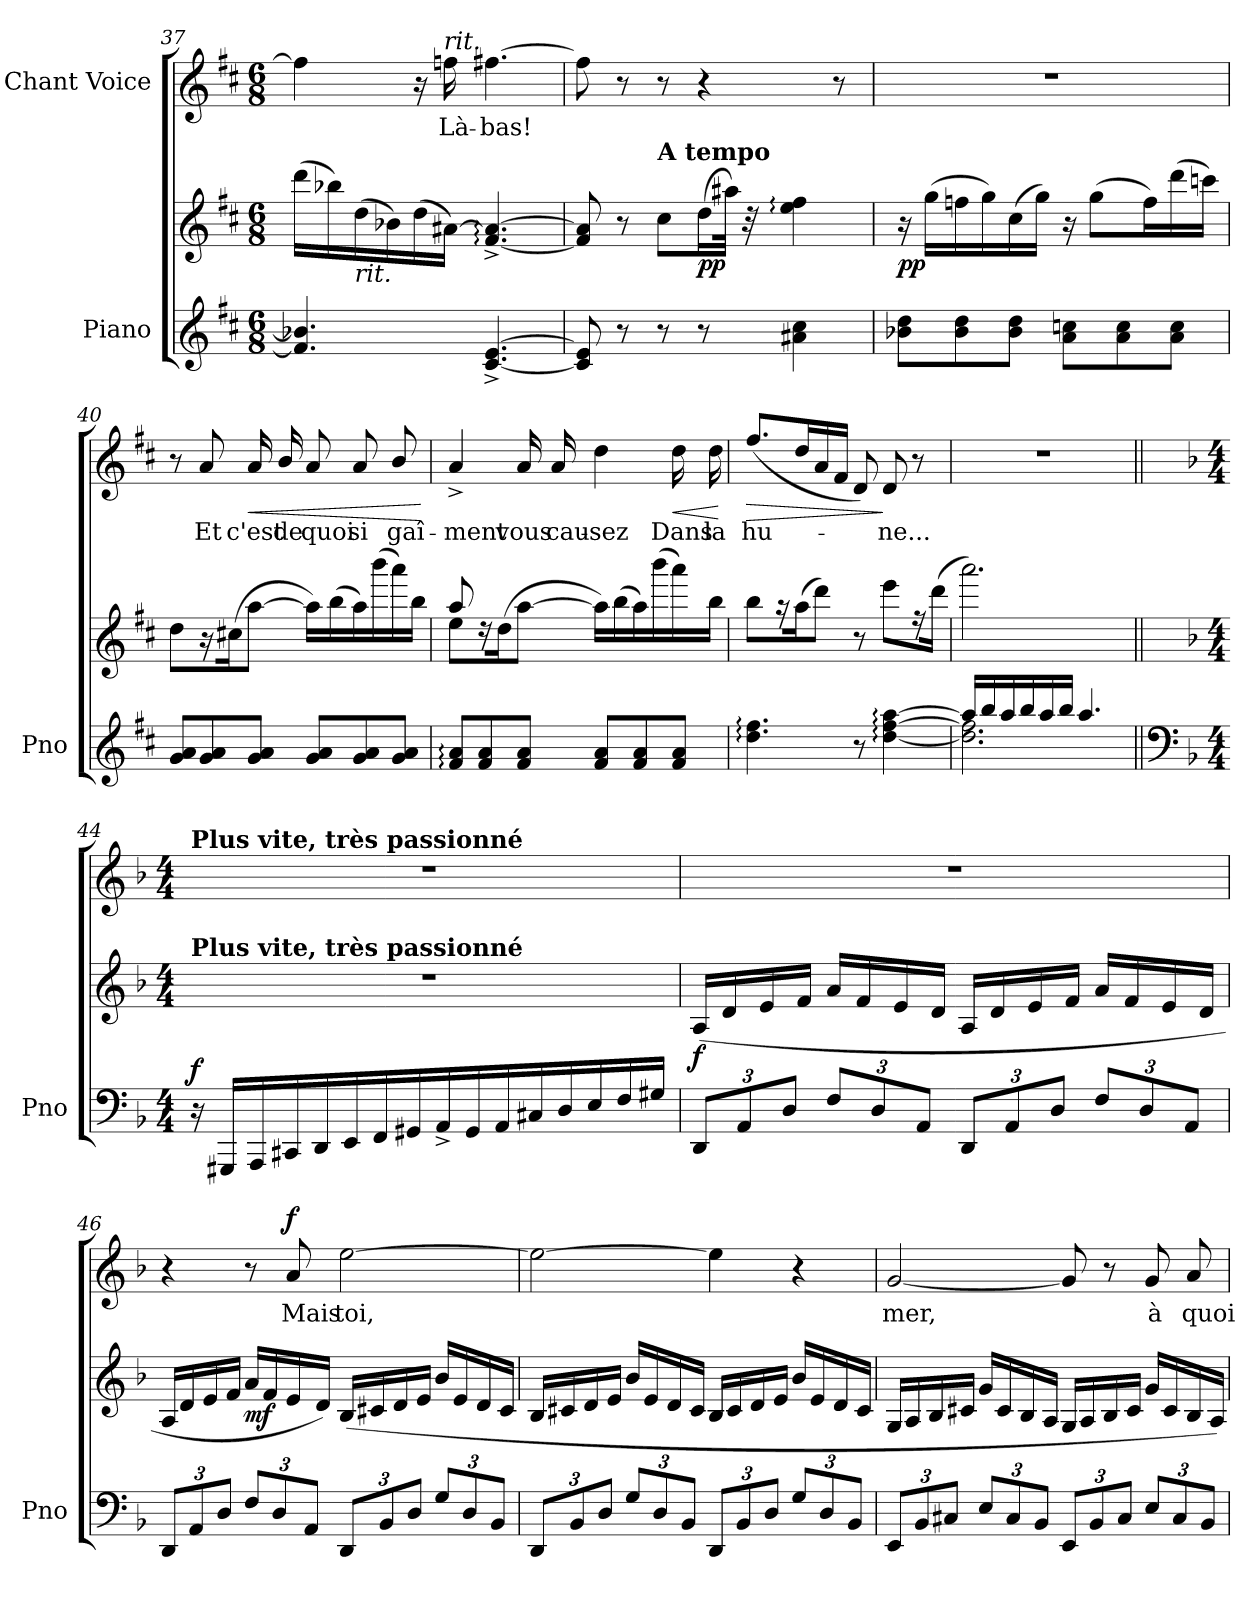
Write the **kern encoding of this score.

**kern	**kern	**dynam	**kern	**text	**dynam
*part2	*part2	*part2	*part1	*part1	*part1
*staff3	*staff2	*staff2/3	*staff1	*staff1	*staff1
*I"Piano	*	*	*I"Chant Voice	*	*
*I'Pno	*	*	*	*	*
*clefG2	*clefG2	*	*clefG2	*	*
*k[f#c#]	*k[f#c#]	*	*k[f#c#]	*	*
*M6/8	*M6/8	*	*M6/8	*	*
=37	=37	=37	=37	=37	=37
4.fn/] 4.b-X/]	(>16ddd\LL	.	4ff\]	.	.
.	16bb-X\)	.	.	.	.
!	!LO:TX:b:i:t=rit.	!	!	!	!
.	(>16dd\	.	.	.	.
.	16b-X\)	.	.	.	.
.	(>16dd\	.	16r	.	.
*	*	*	*MM108	*	*
!	!	!	!LO:TX:a:i:t=rit.	!	!
!	!	!	!	!LO:LY:b	!
.	[16a#X\JJ)	.	16ffn\	Là-	.
!	!	!	!	!LO:LY:b	!
[4.c#/^ [4.e/^	[4.f#/:^ 4.a#/_:^	.	[4.ff#X\	-bas!	.
=38	=38	=38	=38	=38	=38
8c#/] 8e/]	8f#/] 8a#/]	.	8ff#\]	.	.
8r	8r	.	8r	.	.
*	*	*	*MM116	*	*
!	!LO:TX:a:B:t=A tempo	!	!	!	!
8r	8cc#\L	.	8r	.	.
!	!	!LO:DY:b	!	!	!
8r	(>16dd\L	pp	4r	.	.
.	32aa#X\JJk)	.	.	.	.
.	32r	.	.	.	.
4a#X\ 4cc#\	4ee\: 4ff#\:	.	.	.	.
.	.	.	8r	.	.
!!LO:LB:g=z
=39	=39	=39	=39	=39	=39
!	!	!LO:DY:b	!	!	!
8b-X\ 8dd\L	16r	pp	2.r	.	.
.	(>16gg\LL	.	.	.	.
8b-\ 8dd\	16ffn\	.	.	.	.
.	16gg\)	.	.	.	.
8b-\ 8dd\J	(>16cc#\	.	.	.	.
.	16gg\JJ)	.	.	.	.
8a\ 8ccn\L	16r	.	.	.	.
.	(>8gg\L	.	.	.	.
8a\ 8cc\	.	.	.	.	.
.	16ff\L)	.	.	.	.
8a\ 8cc\J	(>16ddd\	.	.	.	.
.	16cccn\JJ)	.	.	.	.
=40	=40	=40	=40	=40	=40
8g/ 8a/L	8dd\L	.	8r	.	.
!	!	!	!	!LO:LY:b	!
8g/ 8a/	16r	.	8a/	Et	.
.	(>16cc#X\K	.	.	.	.
!	!	!	!	!LO:LY:b	!LO:HP:b
8g/ 8a/J	[8aa\J	.	16a/	c'est	<
!	!	!	!	!LO:LY:b	!
.	.	.	16b/	de	.
!	!	!	!	!LO:LY:b	!
8g/ 8a/L	16aa\LL])	.	8a/	quoi	.
.	(>16bb\	.	.	.	.
!	!	!	!	!LO:LY:b	!
8g/ 8a/	16aa\)	.	8a/	si	.
.	(>16bbb\	.	.	.	.
!	!	!	!	!LO:LY:b	!
8g/ 8a/J	16aaa\)	.	8b/	gaî-	.
.	16bb\JJ	.	.	.	.
.	.	.	.	.	[
=41	=41	=41	=41	=41	=41
*	*^	*	*	*	*
!	!	!	!	!	!LO:LY:b	!
8f#/: 8a/:L	8ee\L	8aa/	.	4a^/	-ment	.
8f#/ 8a/	16rdd	2ryy	.	.	.	.
.	(>16dd\K	.	.	.	.	.
!	!	!	!	!	!LO:LY:b	!
8f#/ 8a/J	[8aa\J	.	.	16a/	vous	.
!	!	!	!	!	!LO:LY:b	!
.	.	.	.	16a/	cau-	.
!	!	!	!	!	!LO:LY:b	!
8f#/ 8a/L	16aa\LL])	.	.	4dd\	-sez	.
.	(>16bb\	.	.	.	.	.
8f#/ 8a/	16aa\)	.	.	.	.	.
.	(>16bbb\	.	.	.	.	.
!	!	!	!	!	!LO:LY:b	!LO:HP:b
8f#/ 8a/J	16aaa\)	8ryy	.	16dd\	Dans	<
!	!	!	!	!	!LO:LY:b	!
.	16bb\JJ	.	.	16dd\	la	.
*	*v	*v	*	*	*	*
.	.	.	.	.	[
!!LO:LB:g=z
=42	=42	=42	=42	=42	=42
!	!	!	!	!LO:LY:b	!LO:HP:b
4.dd\: 4.ff#\:	8bb\L	.	(<8.ff#/L	hu-	>
.	16raa	.	.	.	.
.	(>16aa\K	.	16dd/L	.	.
.	8ddd\J)	.	16a/	.	.
.	.	.	16f#/JJ	.	.
8r	8r	.	8d/)	.	.
!	!	!	!	!LO:LY:b	!
[4dd\: [4ff#\: [4aa\:	8eee\L	.	8d/	-ne...	]
.	16rff	.	8r	.	.
.	(>16ddd\Jk	.	.	.	.
=43	=43	=43	=43	=43	=43
*^	*	*	*	*	*
16aa/LL]	2.dd\] 2.ff#\]	2.aaa\)	.	2.r	.	.
16bb/	.	.	.	.	.	.
16aa/	.	.	.	.	.	.
16bb/	.	.	.	.	.	.
16aa/	.	.	.	.	.	.
16bb/JJ	.	.	.	.	.	.
4.aa/	.	.	.	.	.	.
*v	*v	*	*	*	*	*
=44||	=44||	=44||	=44||	=44||	=44||
*clefF4	*	*	*	*	*
*k[b-]	*k[b-]	*	*k[b-]	*	*
*M4/4	*M4/4	*	*M4/4	*	*
*	*	*	*MM125	*	*
!	!	!	!LO:TX:a:B:t=Plus vite, très passionné	!	!
!	!LO:TX:a:B:t=Plus vite, très passionné	!	!	!	!
!	!	!LO:DY:a=2	!	!	!
16r	1r	f	1r	.	.
16GGG#X</LL	.	.	.	.	.
16AAA/	.	.	.	.	.
16CC#X/	.	.	.	.	.
16DD</	.	.	.	.	.
16EE</	.	.	.	.	.
16FF/	.	.	.	.	.
16GG#X/	.	.	.	.	.
16AA<^/	.	.	.	.	.
16GG#/	.	.	.	.	.
16AA/	.	.	.	.	.
16C#X/	.	.	.	.	.
16D/	.	.	.	.	.
16E/	.	.	.	.	.
16F/	.	.	.	.	.
16G#X/JJ	.	.	.	.	.
!!LO:PB:g=z
=45	=45	=45	=45	=45	=45
*Xbrackettup	*	*	*	*	*
!	!	!LO:DY:b	!	!	!
12DD/L	(<16A/LL	f	1r	.	.
.	16d/	.	.	.	.
12AA/	.	.	.	.	.
.	16e/	.	.	.	.
12D/J	.	.	.	.	.
.	16f/JJ	.	.	.	.
12F/L	16a/LL	.	.	.	.
.	16f/	.	.	.	.
12D/	.	.	.	.	.
.	16e/	.	.	.	.
12AA/J	.	.	.	.	.
.	16d/JJ	.	.	.	.
12DD/L	16A/LL	.	.	.	.
.	16d/	.	.	.	.
12AA/	.	.	.	.	.
.	16e/	.	.	.	.
12D/J	.	.	.	.	.
.	16f/JJ	.	.	.	.
12F/L	16a/LL	.	.	.	.
.	16f/	.	.	.	.
12D/	.	.	.	.	.
.	16e/	.	.	.	.
12AA/J	.	.	.	.	.
.	16d/JJ	.	.	.	.
=46	=46	=46	=46	=46	=46
12DD/L	16A/LL	.	4r	.	.
.	16d/	.	.	.	.
12AA/	.	.	.	.	.
.	16e/	.	.	.	.
12D/J	.	.	.	.	.
.	16f/JJ	.	.	.	.
!	!	!LO:DY:b	!	!	!
12F/L	16a/LL	mf	8r	.	.
.	16f/	.	.	.	.
12D/	.	.	.	.	.
!	!	!	!	!LO:LY:b	!LO:DY:b
.	16e/	.	8a/	Mais	f
12AA/J	.	.	.	.	.
.	16d/JJ)	.	.	.	.
!	!	!	!	!LO:LY:b	!
12DD/L	(<16B-/LL	.	[2ee\	toi,	.
.	16c#X/	.	.	.	.
12BB-/	.	.	.	.	.
.	16d/	.	.	.	.
12D/J	.	.	.	.	.
.	16e/JJ	.	.	.	.
12G/L	16b-/LL	.	.	.	.
.	16e/	.	.	.	.
12D/	.	.	.	.	.
.	16d/	.	.	.	.
12BB-/J	.	.	.	.	.
.	16c#/JJ	.	.	.	.
=47	=47	=47	=47	=47	=47
12DD/L	16B-/LL	.	2ee\_	.	.
.	16c#X/	.	.	.	.
12BB-/	.	.	.	.	.
.	16d/	.	.	.	.
12D/J	.	.	.	.	.
.	16e/JJ	.	.	.	.
12G/L	16b-/LL	.	.	.	.
.	16e/	.	.	.	.
12D/	.	.	.	.	.
.	16d/	.	.	.	.
12BB-/J	.	.	.	.	.
.	16c#/JJ	.	.	.	.
12DD/L	16B-/LL	.	4ee\]	.	.
.	16c#/	.	.	.	.
12BB-/	.	.	.	.	.
.	16d/	.	.	.	.
12D/J	.	.	.	.	.
.	16e/JJ	.	.	.	.
12G/L	16b-/LL	.	4r	.	.
.	16e/	.	.	.	.
12D/	.	.	.	.	.
.	16d/	.	.	.	.
12BB-/J	.	.	.	.	.
.	16c#/JJ	.	.	.	.
!!LO:LB:g=z
=48	=48	=48	=48	=48	=48
!	!	!	!	!LO:LY:b	!
12EE/L	16G/LL	.	[2g/	mer,	.
.	16A/	.	.	.	.
12BB-/	.	.	.	.	.
.	16B-/	.	.	.	.
12C#X/J	.	.	.	.	.
.	16c#X/JJ	.	.	.	.
12E/L	16g/LL	.	.	.	.
.	16c#/	.	.	.	.
12C#/	.	.	.	.	.
.	16B-/	.	.	.	.
12BB-/J	.	.	.	.	.
.	16A/JJ	.	.	.	.
12EE/L	16G/LL	.	8g/]	.	.
.	16A/	.	.	.	.
12BB-/	.	.	.	.	.
.	16B-/	.	8r	.	.
12C#/J	.	.	.	.	.
.	16c#/JJ	.	.	.	.
!	!	!	!	!LO:LY:b	!
12E/L	16g/LL	.	8g/	à	.
.	16c#/	.	.	.	.
12C#/	.	.	.	.	.
!	!	!	!	!LO:LY:b	!
.	16B-/	.	8a/	quoi	.
12BB-/J	.	.	.	.	.
.	16A/JJ)	.	.	.	.
=	=	=	=	=	=
*-	*-	*-	*-	*-	*-
